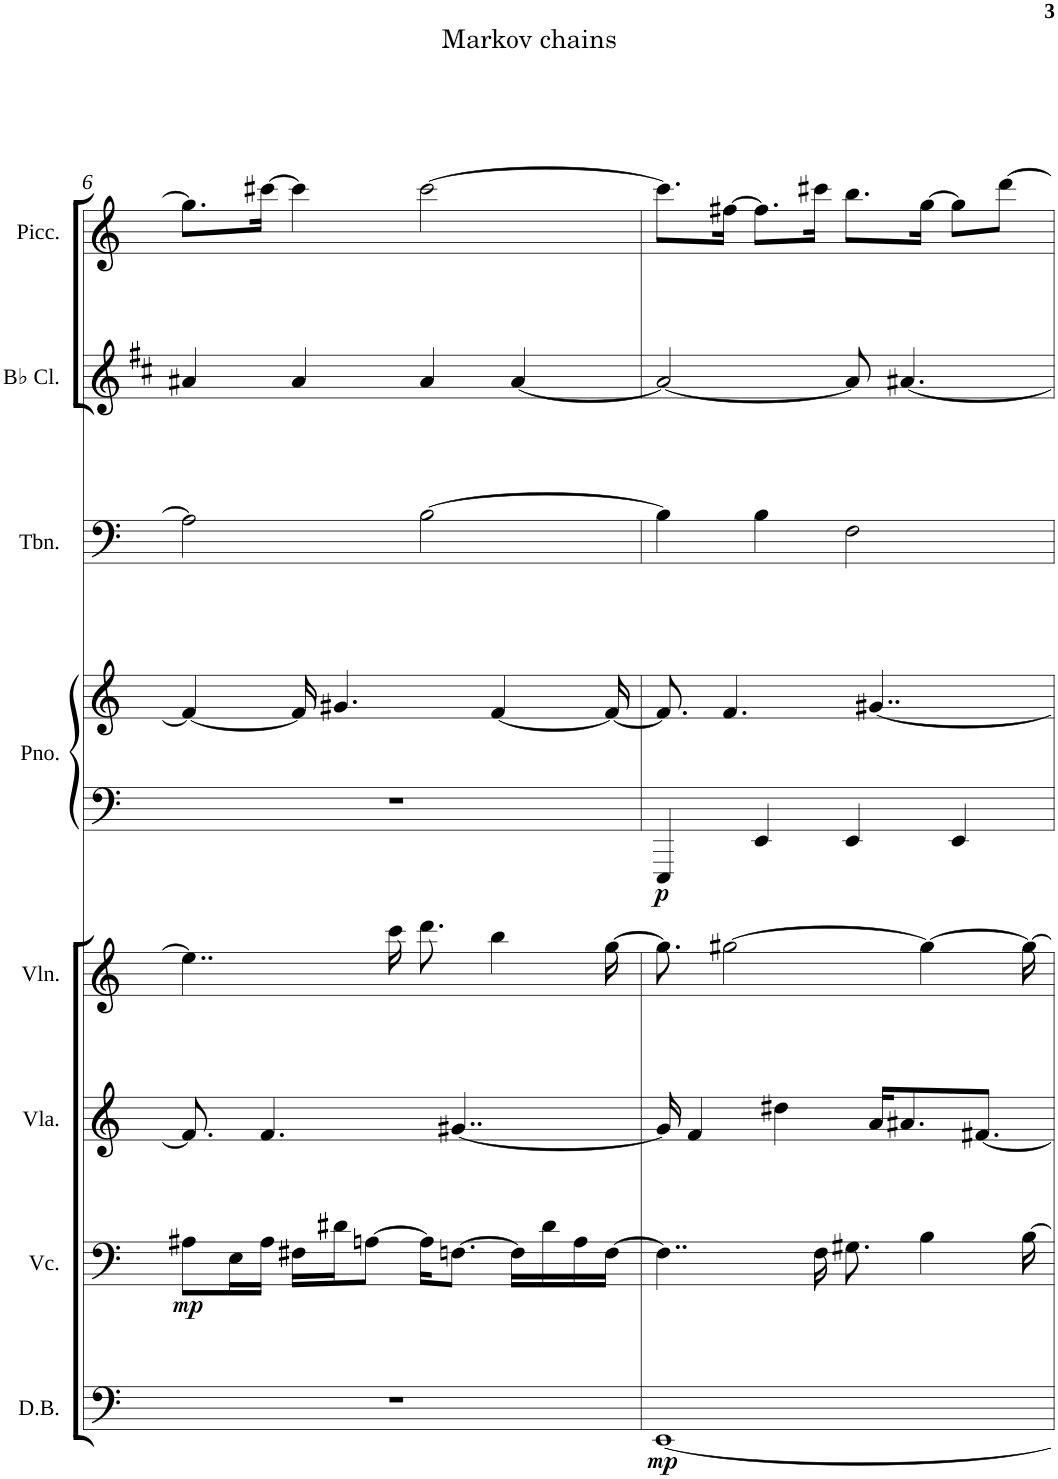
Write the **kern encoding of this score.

**kern	**dynam	**kern	**dynam	**kern	**kern	**kern	**kern	**dynam	**kern	**kern	**kern
*part8	*part8	*part7	*part7	*part6	*part5	*part4	*part4	*part4	*part3	*part2	*part1
*staff9	*staff9	*staff8	*staff8	*staff7	*staff6	*staff5	*staff4	*staff4/5	*staff3	*staff2	*staff1
*I"Double Bass	*	*I"Cello	*	*I"Viola	*I"Violin	*I"Piano	*	*	*I"Trombone	*I"Clarinet in Bb	*I"Piccolo
*I'D.B.	*	*	*	*I'Vla.	*I'Vln.	*I'Pno.	*	*	*I'Tbn.	*	*I'Picc.
!!LO:PB:g=z
*clefF4	*	*clefF4	*	*clefG2	*clefG2	*clefF4	*clefG2	*	*clefF4	*clefG2	*clefG2
*Trd7c12	*	*	*	*	*	*	*	*	*	*Trd1c2	*Trd-7c-12
*k[]	*	*k[]	*	*k[]	*k[]	*k[]	*k[]	*	*k[]	*k[f#c#]	*k[]
*M4/4	*	*M4/4	*	*M4/4	*M4/4	*M4/4	*M4/4	*	*M4/4	*M4/4	*M4/4
=6	=6	=6	=6	=6	=6	=6	=6	=6	=6	=6	=6
!	!	!	!LO:DY:b	!	!	!	!	!	!	!	!
1r	.	8A#X\L	mp	8.f/]	4..ee\]	1r	4f/_	.	2A\]	4a#X/	8.gg#\L]
.	.	16E\L	.	.	.	.	.	.	.	.	.
.	.	16A#\JJ	.	4.f/	.	.	.	.	.	.	[16ccc#X\Jk
.	.	16F#X\LL	.	.	.	.	16f/]	.	.	4a#/	4ccc#\]
.	.	16d#X\J	.	.	.	.	4.g#X/	.	.	.	.
.	.	[8An\J	.	.	.	.	.	.	.	.	.
.	.	.	.	.	16ccc\	.	.	.	.	.	.
.	.	16A\KL]	.	.	8.ddd\	.	.	.	[2B\	4a#/	[2ccc#\
.	.	[8.Fn\J	.	[4..g#X/	.	.	.	.	.	.	.
.	.	.	.	.	4bb\	.	[4f/	.	.	.	.
.	.	16F\LL]	.	.	.	.	.	.	.	[4a#/	.
.	.	16d#\	.	.	.	.	.	.	.	.	.
.	.	16A\	.	.	.	.	.	.	.	.	.
.	.	[16F\JJ	.	.	[16gg\	.	16f/_	.	.	.	.
=7	=7	=7	=7	=7	=7	=7	=7	=7	=7	=7	=7
!	!LO:DY:b	!	!	!	!	!	!	!LO:DY:b=2	!	!	!
[1EE	mp	4..F\]	.	16g#/]	8.gg\]	4EEE/	8.f/]	p	4B\]	2a#/_	8.ccc#\L]
.	.	.	.	4f/	.	.	.	.	.	.	.
.	.	.	.	.	[2gg#X\	.	4.f/	.	.	.	[16ff#X\Jk
.	.	.	.	.	.	4EE/	.	.	4B\	.	8.ff#\L]
.	.	.	.	4dd#X\	.	.	.	.	.	.	.
.	.	16F\	.	.	.	.	.	.	.	.	16ccc#X\Jk
.	.	8.G#X\	.	.	.	4EE/	.	.	2F\	8a#/]	8.bb\L
.	.	.	.	16a/KL	.	.	[4..g#X/	.	.	.	.
.	.	.	.	8.a#X/	.	.	.	.	.	[4.a#X/	.
.	.	4B\	.	.	4gg#\_	.	.	.	.	.	[16gg\Jk
.	.	.	.	.	.	4EE/	.	.	.	.	8gg\L]
.	.	.	.	[8.f#X/J	.	.	.	.	.	.	.
.	.	.	.	.	.	.	.	.	.	.	[8ddd\J
.	.	[16B\	.	.	16gg#\_	.	.	.	.	.	.
=	=	=	=	=	=	=	=	=	=	=	=
*-	*-	*-	*-	*-	*-	*-	*-	*-	*-	*-	*-
